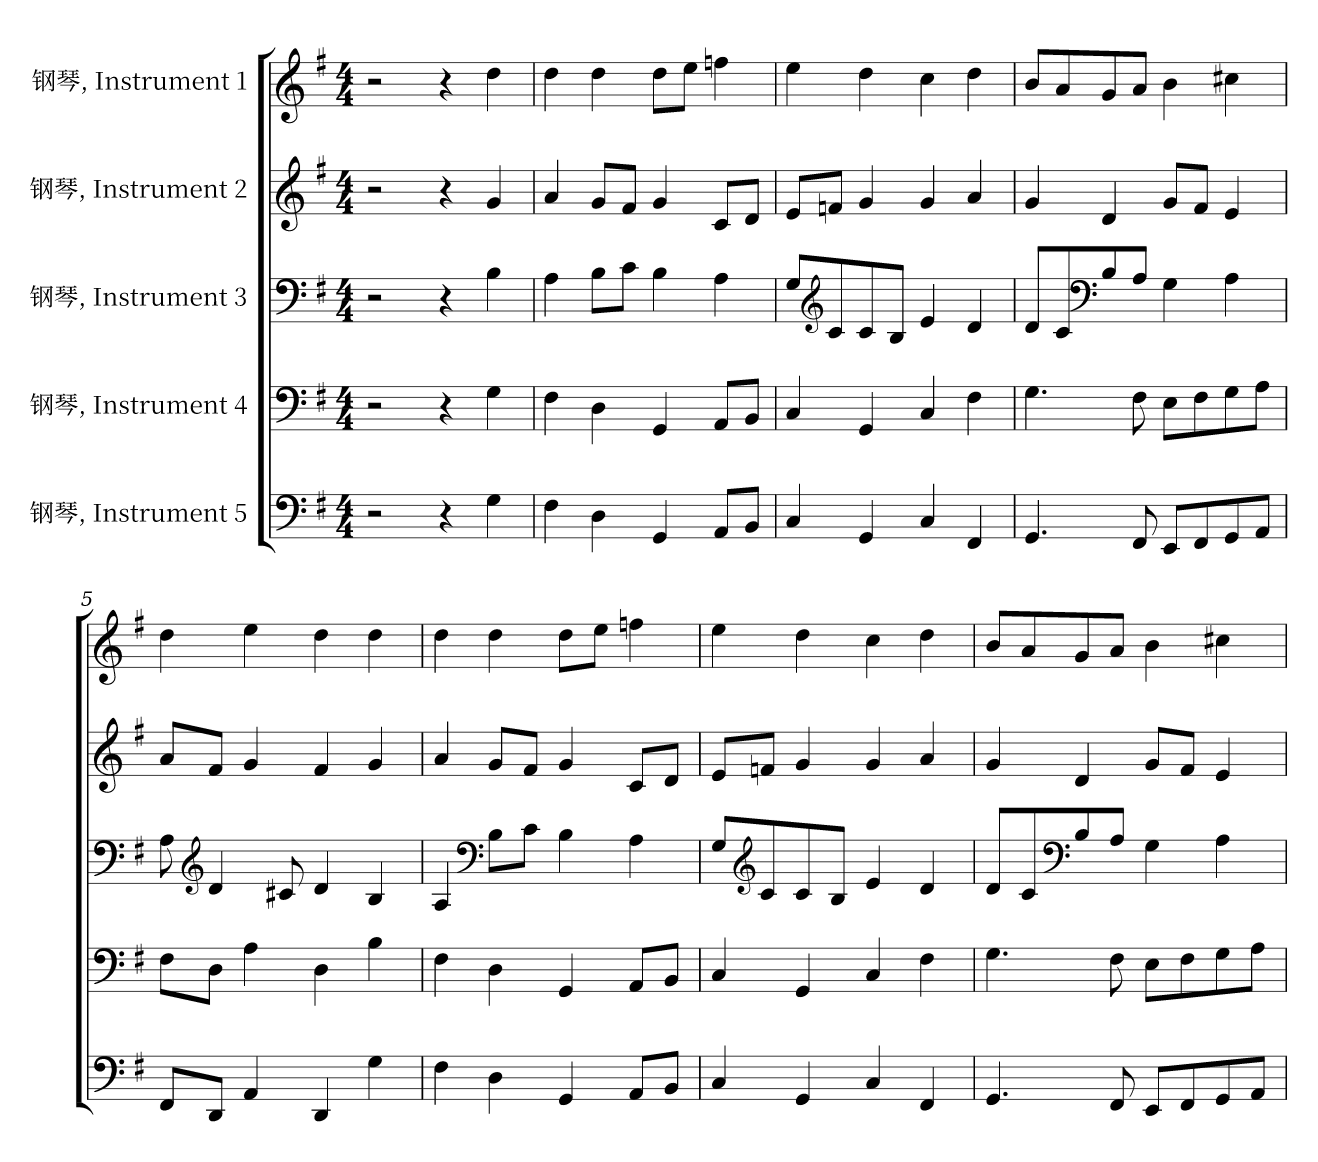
**kern	**kern	**kern	**kern	**kern
*part5	*part4	*part3	*part2	*part1
*staff5	*staff4	*staff3	*staff2	*staff1
*I"钢琴, Instrument 5	*I"钢琴, Instrument 4	*I"钢琴, Instrument 3	*I"钢琴, Instrument 2	*I"钢琴, Instrument 1
*clefF4	*clefF4	*clefF4	*clefG2	*clefG2
*k[f#]	*k[f#]	*k[f#]	*k[f#]	*k[f#]
*M4/4	*M4/4	*M4/4	*M4/4	*M4/4
*MM93	*MM93	*MM93	*MM93	*MM93
=1	=1	=1	=1	=1
2r	2r	2r	2r	2r
4r	4r	4r	4r	4r
4G\	4G\	4B\	4g/	4dd\
=2	=2	=2	=2	=2
4F#\	4F#\	4A\	4a/	4dd\
4D\	4D\	8B\L	8g/L	4dd\
.	.	8c\J	8f#/J	.
4GG/	4GG/	4B\	4g/	8dd\L
.	.	.	.	8ee\J
8AA/L	8AA/L	4A\	8c/L	4ffn\
8BB/J	8BB/J	.	8d/J	.
=3	=3	=3	=3	=3
4C/	4C/	8G/L	8e/L	4ee\
*	*	*clefG2	*	*
.	.	8c/	8fn/J	.
4GG/	4GG/	8c/	4g/	4dd\
.	.	8B/J	.	.
4C/	4C/	4e/	4g/	4cc\
4FF#/	4F#\	4d/	4a/	4dd\
=4	=4	=4	=4	=4
4.GG/	4.G\	8d/L	4g/	8b/L
.	.	8c/	.	8a/
*	*	*clefF4	*	*
.	.	8B/	4d/	8g/
8FF#/	8F#\	8A/J	.	8a/J
8EE/L	8E\L	4G\	8g/L	4b\
8FF#/	8F#\	.	8f#/J	.
8GG/	8G\	4A\	4e/	4cc#X\
8AA/J	8A\J	.	.	.
!!LO:LB:g=z
=5	=5	=5	=5	=5
8FF#/L	8F#\L	8A\	8a/L	4dd\
*	*	*clefG2	*	*
8DD/J	8D\J	4d/	8f#/J	.
4AA/	4A\	.	4g/	4ee\
.	.	8c#X/	.	.
4DD/	4D\	4d/	4f#/	4dd\
4G\	4B\	4B/	4g/	4dd\
=6	=6	=6	=6	=6
4F#\	4F#\	4A/	4a/	4dd\
*	*	*clefF4	*	*
4D\	4D\	8B\L	8g/L	4dd\
.	.	8c\J	8f#/J	.
4GG/	4GG/	4B\	4g/	8dd\L
.	.	.	.	8ee\J
8AA/L	8AA/L	4A\	8c/L	4ffn\
8BB/J	8BB/J	.	8d/J	.
=7	=7	=7	=7	=7
4C/	4C/	8G/L	8e/L	4ee\
*	*	*clefG2	*	*
.	.	8c/	8fn/J	.
4GG/	4GG/	8c/	4g/	4dd\
.	.	8B/J	.	.
4C/	4C/	4e/	4g/	4cc\
4FF#/	4F#\	4d/	4a/	4dd\
=8	=8	=8	=8	=8
4.GG/	4.G\	8d/L	4g/	8b/L
.	.	8c/	.	8a/
*	*	*clefF4	*	*
.	.	8B/	4d/	8g/
8FF#/	8F#\	8A/J	.	8a/J
8EE/L	8E\L	4G\	8g/L	4b\
8FF#/	8F#\	.	8f#/J	.
8GG/	8G\	4A\	4e/	4cc#X\
8AA/J	8A\J	.	.	.
=	=	=	=	=
*-	*-	*-	*-	*-
